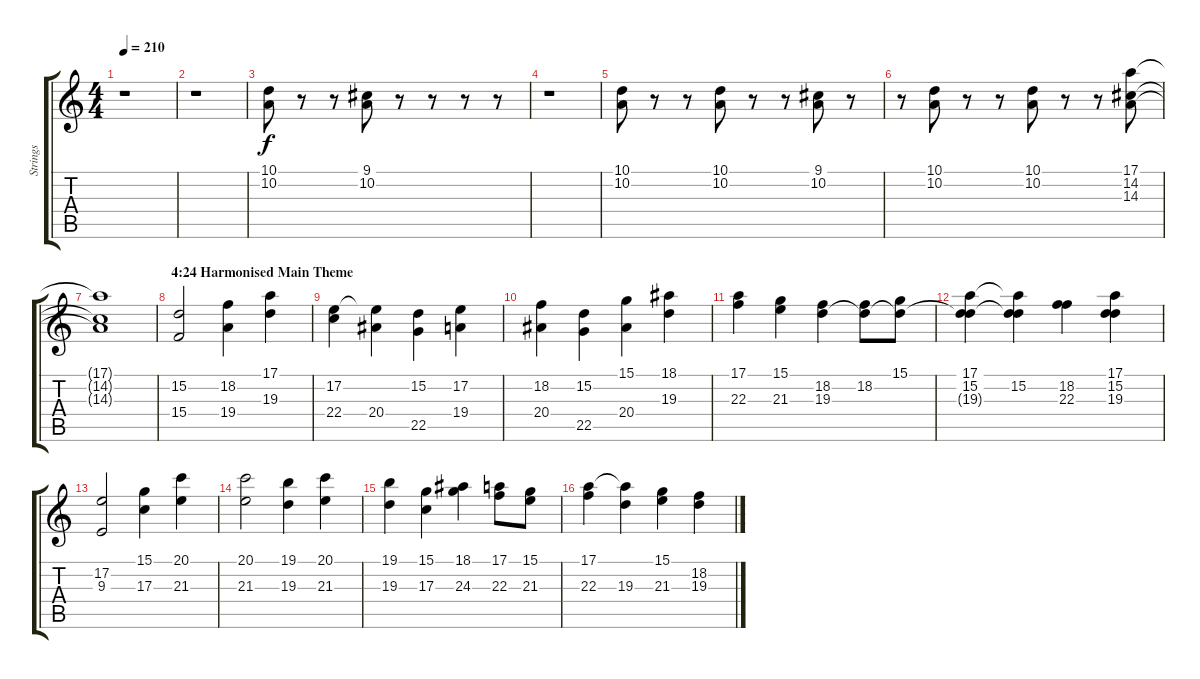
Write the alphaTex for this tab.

\track ("Strings" "Strings") {instrument stringensemble1}
\staff {score tabs}
\tuning (E4 B3 G3 D3 A2 E2) {hide}
\ts (4 4)
\tempo 210
\clef g2
\ks c
r.1{dy mp} |
r.1 |
(10.1 10.2).8{dy f} r.8 r.8 (9.1 10.2).8 r.8 r.8 r.8 r.8 |
r.1 |
(10.1 10.2).8 r.8 r.8 (10.1 10.2).8 r.8 r.8 (9.1 10.2).8 r.8 |
r.8 (10.1 10.2).8 r.8 r.8 (10.1 10.2).8 r.8 r.8 (17.1 14.2 14.3).8 |
(17.1{t} 14.2{t} 14.3{t}).1 |
\section ("" "4:24 Harmonised Main Theme")
(15.2 15.4).2 (18.2 19.4).4 (17.1 19.3).4 |
(17.2 22.4).4 (17.2{t} 20.4).4 (15.2 22.5).4 (17.2 19.4).4 |
(18.2 20.4).4 (15.2 22.5).4 (15.1 20.4).4 (18.1 19.3).4 |
(17.1 22.3).4 (15.1 21.3).4 (18.2 19.3).4 (18.2 19.3{t}).8 (15.1 19.3{t}).8 |
(17.1 15.2 19.3{t}).4 (17.1{t} 15.2 19.3{t}).4 (18.2 22.3).4 (17.1 15.2 19.3).4 |
(17.2 9.3).2 (15.1 17.3).4 (20.1 21.3).4 |
(20.1 21.3).2 (19.1 19.3).4 (20.1 21.3).4 |
(19.1 19.3).4 (15.1 17.3).4 (18.1 24.3).4 (17.1 22.3).8 (15.1 21.3).8 |
(17.1 22.3).4 (17.1{t} 19.3).4 (15.1 21.3).4 (18.2 19.3).4
